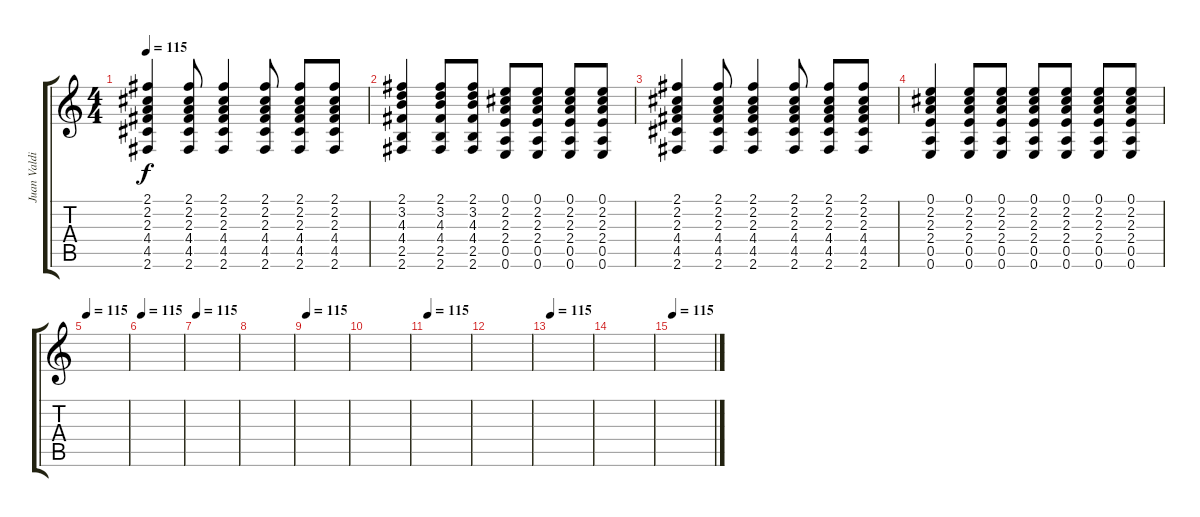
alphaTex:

\track ("Juan Valdivia 2" "Juan Valdi") {instrument acousticguitarsteel}
\staff {score tabs}
\tuning (E4 B3 G3 D3 A2 E2) {hide}
\ts (4 4)
\tempo 115
\clef g2
\ks c
(2.1 2.2 2.3 4.4 4.5 2.6).4{dy f} (2.1 2.2 2.3 4.4 4.5 2.6).8 (2.1 2.2 2.3 4.4 4.5 2.6).4 (2.1 2.2 2.3 4.4 4.5 2.6).8 (2.1 2.2 2.3 4.4 4.5 2.6).8 (2.1 2.2 2.3 4.4 4.5 2.6).8 |
(2.1 3.2 4.3 4.4 2.5 2.6).4 (2.1 3.2 4.3 4.4 2.5 2.6).8 (2.1 3.2 4.3 4.4 2.5 2.6).8 (0.1 2.2 2.3 2.4 0.5 0.6).8 (0.1 2.2 2.3 2.4 0.5 0.6).8 (0.1 2.2 2.3 2.4 0.5 0.6).8 (0.1 2.2 2.3 2.4 0.5 0.6).8 |
(2.1 2.2 2.3 4.4 4.5 2.6).4 (2.1 2.2 2.3 4.4 4.5 2.6).8 (2.1 2.2 2.3 4.4 4.5 2.6).4 (2.1 2.2 2.3 4.4 4.5 2.6).8 (2.1 2.2 2.3 4.4 4.5 2.6).8 (2.1 2.2 2.3 4.4 4.5 2.6).8 |
(0.1 2.2 2.3 2.4 0.5 0.6).4 (0.1 2.2 2.3 2.4 0.5 0.6).8 (0.1 2.2 2.3 2.4 0.5 0.6).8 (0.1 2.2 2.3 2.4 0.5 0.6).8 (0.1 2.2 2.3 2.4 0.5 0.6).8 (0.1 2.2 2.3 2.4 0.5 0.6).8 (0.1 2.2 2.3 2.4 0.5 0.6).8 |
\tempo 115
|
\tempo 115
|
\tempo 115
|
|
\tempo 115
|
|
\tempo 115
|
|
\tempo 115
|
|
\tempo 115
